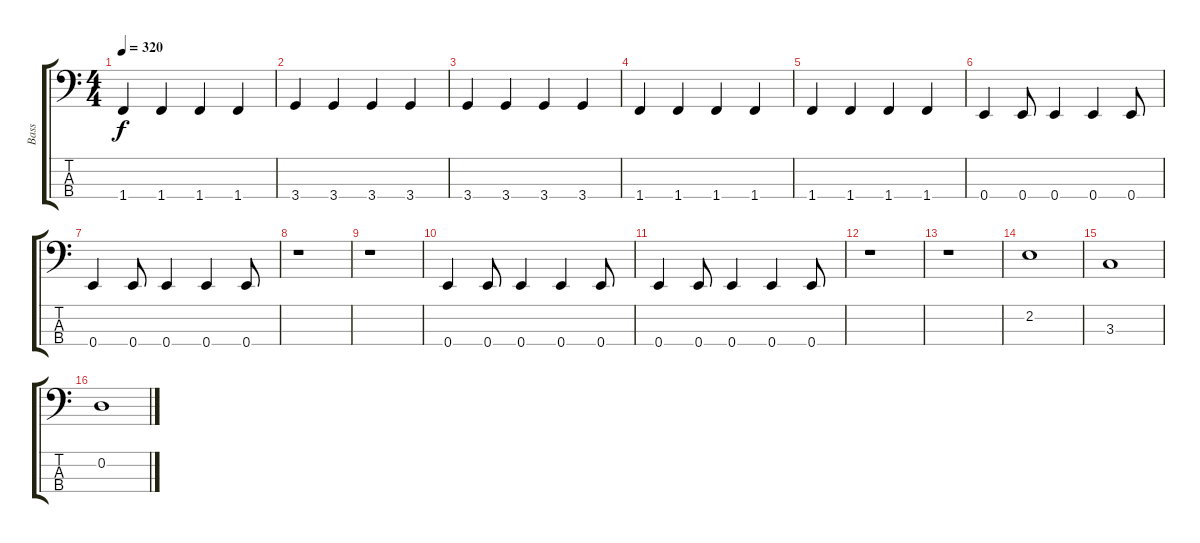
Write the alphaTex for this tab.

\track ("Bass" "Bass") {instrument electricbassfinger}
\staff {score tabs}
\tuning (G2 D2 A1 E1) {hide}
\ts (4 4)
\tempo 320
\clef f4
\ks c
1.4.4{dy f} 1.4.4 1.4.4 1.4.4 |
3.4.4 3.4.4 3.4.4 3.4.4 |
3.4.4 3.4.4 3.4.4 3.4.4 |
1.4.4 1.4.4 1.4.4 1.4.4 |
1.4.4 1.4.4 1.4.4 1.4.4 |
0.4.4 0.4.8 0.4.4 0.4.4 0.4.8 |
0.4.4 0.4.8 0.4.4 0.4.4 0.4.8 |
r.1 |
r.1 |
0.4.4 0.4.8 0.4.4 0.4.4 0.4.8 |
0.4.4 0.4.8 0.4.4 0.4.4 0.4.8 |
r.1 |
r.1 |
2.2.1 |
3.3.1 |
0.2.1
